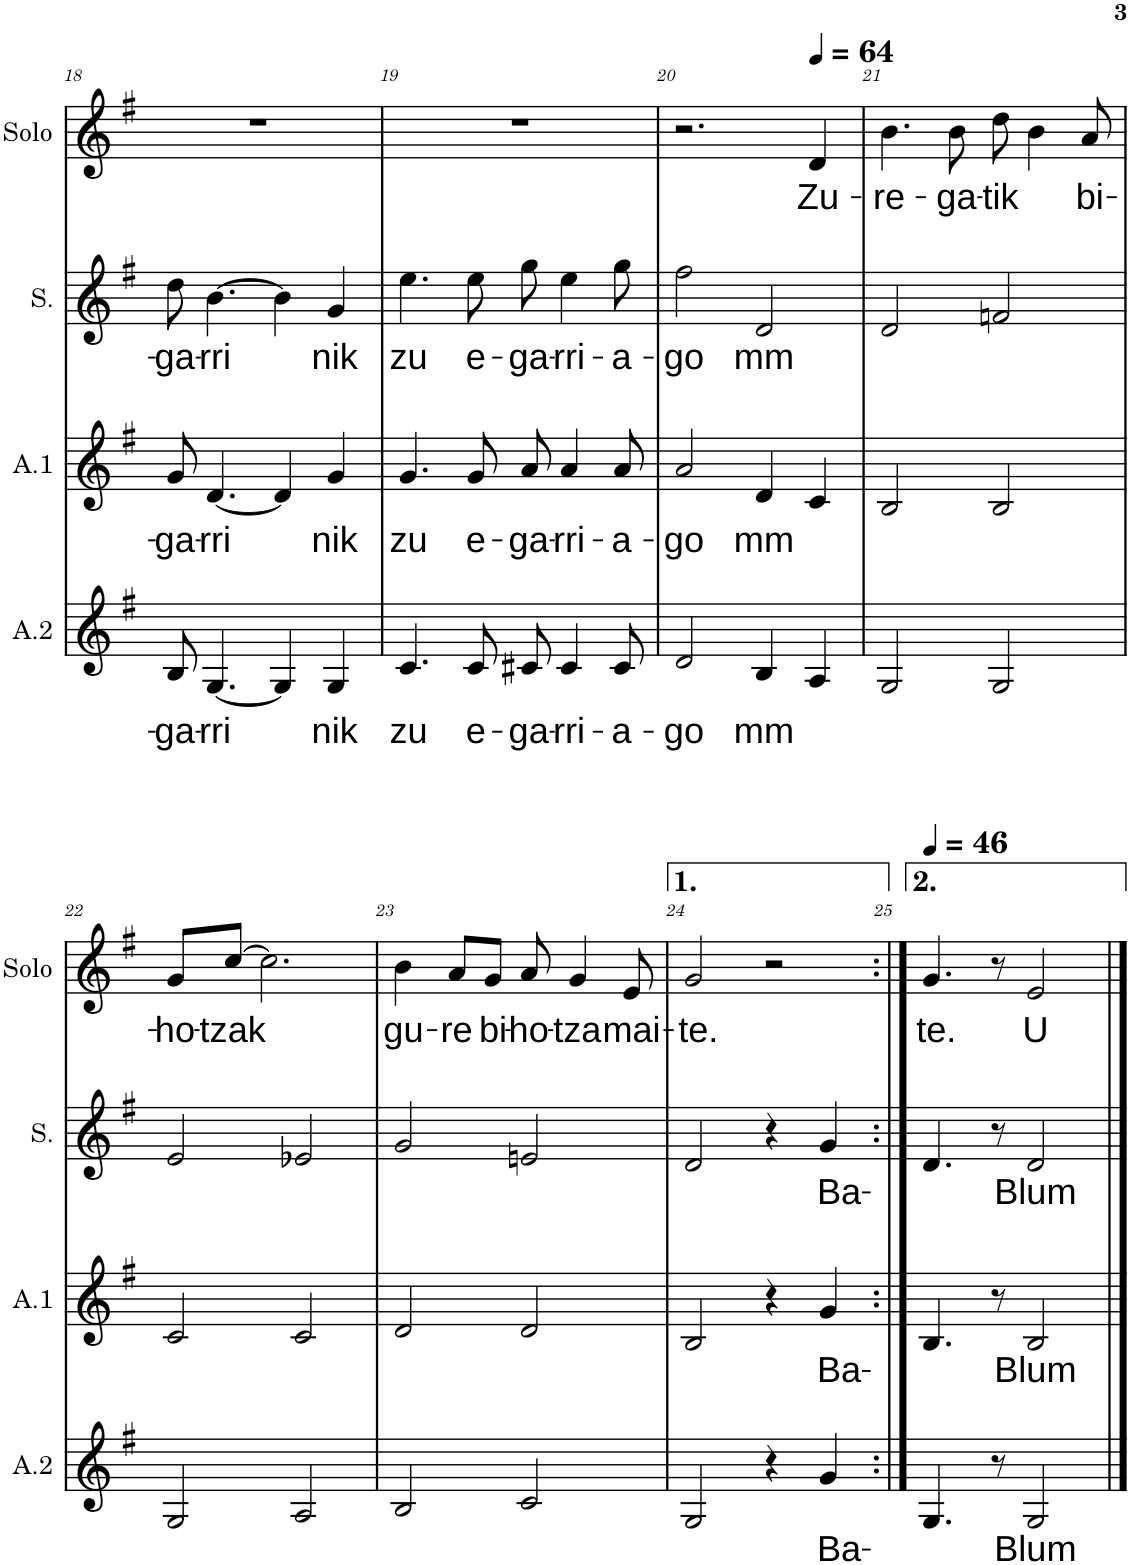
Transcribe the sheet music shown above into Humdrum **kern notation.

**kern	**text	**kern	**text	**kern	**text	**kern	**text
*part4	*part4	*part3	*part3	*part2	*part2	*part1	*part1
*staff4	*staff4	*staff3	*staff3	*staff2	*staff2	*staff1	*staff1
*I"Alto 2	*	*I"Alto 1	*	*I"Soprano	*	*I"Solo	*
*I'A.2	*	*I'A.1	*	*I'S.	*	*I'Solo	*
!!LO:PB:g=z
*clefG2	*	*clefG2	*	*clefG2	*	*clefG2	*
*k[f#]	*	*k[f#]	*	*k[f#]	*	*k[f#]	*
*M4/4	*	*M4/4	*	*M4/4	*	*M4/4	*
=18	=18	=18	=18	=18	=18	=18	=18
!	!LO:LY:b	!	!LO:LY:b	!	!LO:LY:b	!	!
8B/	-ga-	8g/	-ga-	8dd\	-ga-	1r	.
!	!LO:LY:b	!	!LO:LY:b	!	!LO:LY:b	!	!
[4.G/	-rri	[4.d/	-rri	[4.b\	-rri	.	.
4G/]	.	4d/]	.	4b\]	.	.	.
!	!LO:LY:b	!	!LO:LY:b	!	!LO:LY:b	!	!
4G/	nik	4g/	nik	4g/	nik	.	.
=19	=19	=19	=19	=19	=19	=19	=19
!	!LO:LY:b	!	!LO:LY:b	!	!LO:LY:b	!	!
4.c/	zu	4.g/	zu	4.ee\	zu	1r	.
!	!LO:LY:b	!	!LO:LY:b	!	!LO:LY:b	!	!
8c/	e-	8g/	e-	8ee\	e-	.	.
!	!LO:LY:b	!	!LO:LY:b	!	!LO:LY:b	!	!
8c#X/	-ga-	8a/	-ga-	8gg\	-ga-	.	.
!	!LO:LY:b	!	!LO:LY:b	!	!LO:LY:b	!	!
4c#/	-rri-	4a/	-rri-	4ee\	-rri-	.	.
!	!LO:LY:b	!	!LO:LY:b	!	!LO:LY:b	!	!
8c#/	-a-	8a/	-a-	8gg\	-a-	.	.
=20	=20	=20	=20	=20	=20	=20	=20
!	!LO:LY:b	!	!LO:LY:b	!	!LO:LY:b	!	!
2d/	-go	2a/	-go	2ff#\	-go	2.r	.
!	!LO:LY:b	!	!LO:LY:b	!	!LO:LY:b	!	!
4B/	mm	4d/	mm	2d/	mm	.	.
*	*	*	*	*	*	*MM64	*
!	!	!	!	!	!	!	!LO:LY:b
4A/	.	4c/	.	.	.	4d/	Zu-
=21	=21	=21	=21	=21	=21	=21	=21
!	!	!	!	!	!	!	!LO:LY:b
2G/	.	2B/	.	2d/	.	4.b\	-re-
!	!	!	!	!	!	!	!LO:LY:b
.	.	.	.	.	.	8b\	-ga-
!	!	!	!	!	!	!	!LO:LY:b
2G/	.	2B/	.	2fn/	.	8dd\	-tik
.	.	.	.	.	.	4b\	.
!	!	!	!	!	!	!	!LO:LY:b
.	.	.	.	.	.	8a/	bi-
!!LO:LB:g=z
=22	=22	=22	=22	=22	=22	=22	=22
!	!	!	!	!	!	!	!LO:LY:b
2G/	.	2c/	.	2e/	.	8g/L	-ho-
!	!	!	!	!	!	!	!LO:LY:b
.	.	.	.	.	.	[8cc/J	-tzak
.	.	.	.	.	.	2.cc\]	.
2A/	.	2c/	.	2e-X/	.	.	.
=23	=23	=23	=23	=23	=23	=23	=23
!	!	!	!	!	!	!	!LO:LY:b
2B/	.	2d/	.	2g/	.	4b\	gu-
!	!	!	!	!	!	!	!LO:LY:b
.	.	.	.	.	.	8a/L	-re
!	!	!	!	!	!	!	!LO:LY:b
.	.	.	.	.	.	8g/J	bi-
!	!	!	!	!	!	!	!LO:LY:b
2c/	.	2d/	.	2en/	.	8a/	-ho-
!	!	!	!	!	!	!	!LO:LY:b
.	.	.	.	.	.	4g/	-tza
!	!	!	!	!	!	!	!LO:LY:b
.	.	.	.	.	.	8e/	mai-
=24	=24	=24	=24	=24	=24	=24	=24
!	!	!	!	!	!	!	!LO:LY:b
2G/	.	2B/	.	2d/	.	2g/	-te.
4r	.	4r	.	4r	.	2r	.
!	!LO:LY:b	!	!LO:LY:b	!	!LO:LY:b	!	!
4g/	Ba-	4g/	Ba-	4g/	Ba-	.	.
=25:|!	=25:|!	=25:|!	=25:|!	=25:|!	=25:|!	=25:|!	=25:|!
*	*	*	*	*	*	*MM46	*
!	!	!	!	!	!	!	!LO:LY:b
4.G/	.	4.B/	.	4.d/	.	4.g/	te.
8r	.	8r	.	8r	.	8r	.
!	!LO:LY:b	!	!LO:LY:b	!	!LO:LY:b	!	!LO:LY:b
2G/	Blum	2B/	Blum	2d/	Blum	2e/	U
==	==	==	==	==	==	==	==
*-	*-	*-	*-	*-	*-	*-	*-
